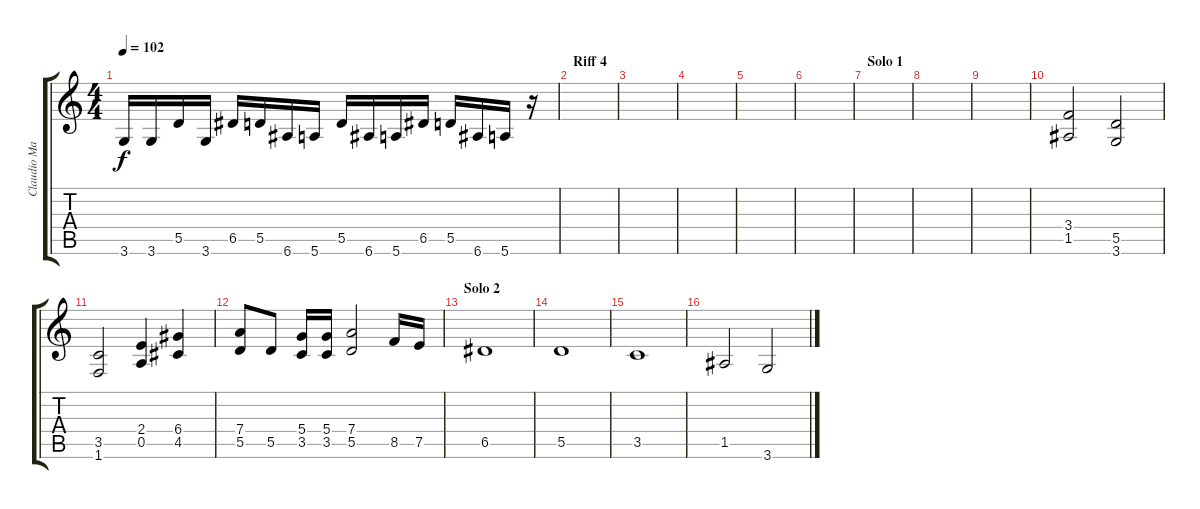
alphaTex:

\track ("Claudio Marciello (Gtr 4)" "Claudio Ma") {instrument distortionguitar}
\staff {score tabs}
\tuning (E4 B3 G3 D3 A2 E2) {hide}
\ts (4 4)
\tempo 102
\clef g2
\ks c
3.6.16{dy f} 3.6.16 5.5.16 3.6.16 6.5.16 5.5.16 6.6.16 5.6.16 5.5.16 6.6.16 5.6.16 6.5.16 5.5.16 6.6.16 5.6.16 r.16 |
\section ("" "Riff 4")
|
|
|
|
|
\section ("" "Solo 1")
|
|
|
(3.4 1.5).2 (5.5 3.6).2 |
(3.5 1.6).2 (2.4 0.5).4 (6.4 4.5).4 |
(7.4 5.5).8 5.5.8 (5.4 3.5).16 (5.4 3.5).16 (7.4 5.5).2 8.5.16 7.5.16 |
\section ("" "Solo 2 ")
6.5.1 |
5.5.1 |
3.5.1 |
1.5.2 3.6.2
